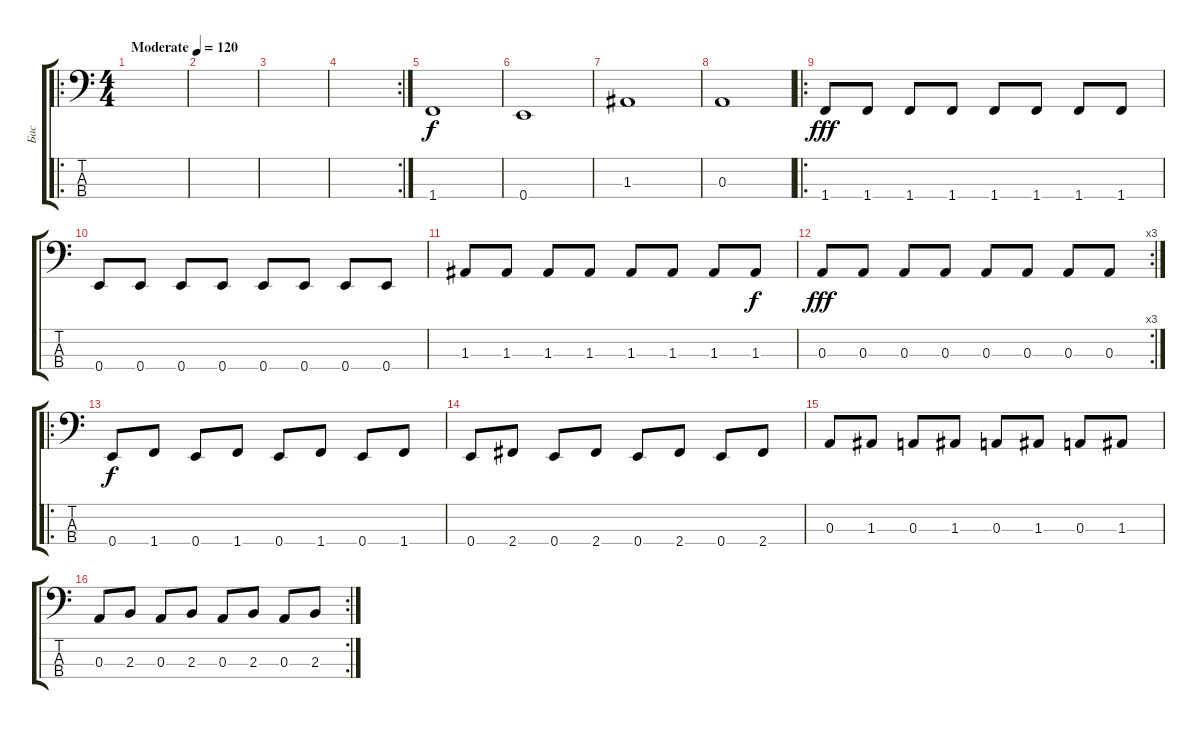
\track ("Бас" "Бас") {instrument electricbasspick}
\staff {score tabs}
\tuning (G2 D2 A1 E1) {hide}
\ro
\ts (4 4)
\tempo (120 "Moderate")
\clef f4
\ks c
|
|
|
\rc 2
|
1.4.1 |
0.4.1 |
1.3.1 |
0.3.1 |
\ro
1.4.8{dy fff} 1.4.8 1.4.8 1.4.8 1.4.8 1.4.8 1.4.8 1.4.8 |
0.4.8 0.4.8 0.4.8 0.4.8 0.4.8 0.4.8 0.4.8 0.4.8 |
1.3.8 1.3.8 1.3.8 1.3.8 1.3.8 1.3.8 1.3.8 1.3.8{dy f} |
\rc 3
0.3.8{dy fff} 0.3.8 0.3.8 0.3.8 0.3.8 0.3.8 0.3.8 0.3.8 |
\ro
0.4.8{dy f} 1.4.8 0.4.8 1.4.8 0.4.8 1.4.8 0.4.8 1.4.8 |
0.4.8 2.4.8 0.4.8 2.4.8 0.4.8 2.4.8 0.4.8 2.4.8 |
0.3.8 1.3.8 0.3.8 1.3.8 0.3.8 1.3.8 0.3.8 1.3.8 |
\rc 2
0.3.8 2.3.8 0.3.8 2.3.8 0.3.8 2.3.8 0.3.8 2.3.8
